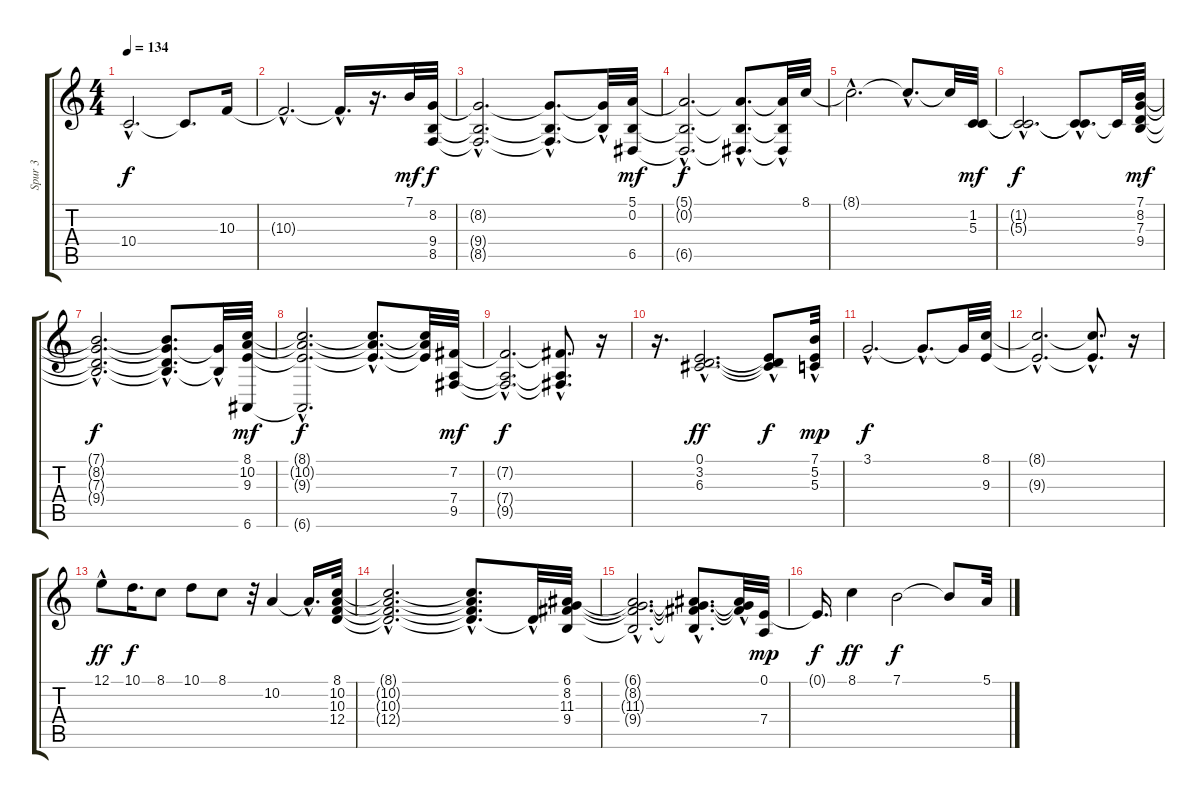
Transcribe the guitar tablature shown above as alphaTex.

\track ("Spur 3" "Spur 3") {instrument stringensemble1}
\staff {score tabs}
\tuning (E4 B3 G3 D3 A2 E2) {hide}
\ts (4 4)
\tempo 134
\clef g2
\ks c
10.4{hac t}.2{d dy f} 10.4{t}.8{d} 10.3.16 |
10.3{hac t}.2{d} 10.3{hac t}.16{d} r.16{d} 7.1.32{dy mf} (8.2 9.4 8.5).32{dy f} |
(8.2{hac t} 9.4{hac t} 8.5{hac t}).2{d} (8.2{hac t} 9.4{hac t} 8.5{t}).8{d} (8.2{t} 9.4{hac t}).32 (5.1 0.2 6.5).32{dy mf} |
(5.1{hac t} 0.2{hac t} 6.5{hac t}).2{d dy f} (5.1{hac t} 0.2{hac t} 6.5{hac t}).8{d} (5.1{t} 0.2{hac t} 6.5{hac t}).32 8.1.32 |
8.1{hac t}.2{d} 8.1{hac t}.8{d} 8.1{t}.32 (1.2 5.3).32{dy mf} |
(1.2{hac t} 5.3{hac t}).2{d dy f} (1.2{hac t} 5.3{t}).8{d} 1.2{t}.32 (7.1 8.2 7.3 9.4).32{dy mf} |
(7.1{hac t} 8.2{hac t} 7.3{hac t} 9.4{hac t}).2{d dy f} (7.1{hac t} 8.2{hac t} 7.3{hac t} 9.4{hac t}).8{d} (8.2{t} 9.4{hac t}).32 (8.1 10.2 9.3 6.6).32{dy mf} |
(8.1{hac t} 10.2{hac t} 9.3{hac t} 6.6{t}).2{d dy f} (8.1{hac t} 10.2{hac t} 9.3{hac t}).8{d} (8.1{t} 10.2{t} 9.3{t}).32 (7.2 7.4 9.5).32{dy mf} |
(7.2{hac t} 7.4{hac t} 9.5{hac t}).2{d dy f} (7.2{hac t} 7.4{t} 9.5{t}).8{d} r.16 |
r.16{d} (0.1{hac} 3.2{hac} 6.3{hac}).2{d dy ff} (0.1{t} 3.2{t} 6.3{hac t}).8{dy f} (7.1{hac} 5.2 5.3).32{dy mp} |
3.1{hac}.2{d dy f} 3.1{hac t}.8{d} 3.1{t}.32 (8.1 9.3).32 |
(8.1{hac t} 9.3{hac t}).2{d} (8.1{hac t} 9.3{t}).8{d} r.16 |
12.1{hac}.8{dy ff} 10.1.16{d dy f} 8.1.8 10.1.8 8.1.8 r.32 10.2.4 10.2{hac t}.16{d} (8.1 10.2 10.3 12.4).32 |
(8.1{hac t} 10.2{hac t} 10.3{hac t} 12.4{hac t}).2{d} (8.1{t} 10.2{hac t} 10.3{hac t} 12.4{hac t}).8{d} 12.4{hac t}.32 (6.1 8.2 11.3 9.4).32 |
(6.1{hac t} 8.2{hac t} 11.3{hac t} 9.4{hac t}).2{d} (6.1{hac t} 8.2{hac t} 11.3{hac t} 9.4{hac t}).8{d} (6.1{hac t} 8.2{t} 11.3{t}).32 (0.1 7.4).32{dy mp} |
0.1{t}.16{d dy f} 8.1.4{dy ff} 7.1.2{dy f} 7.1{t}.8 5.1.32
